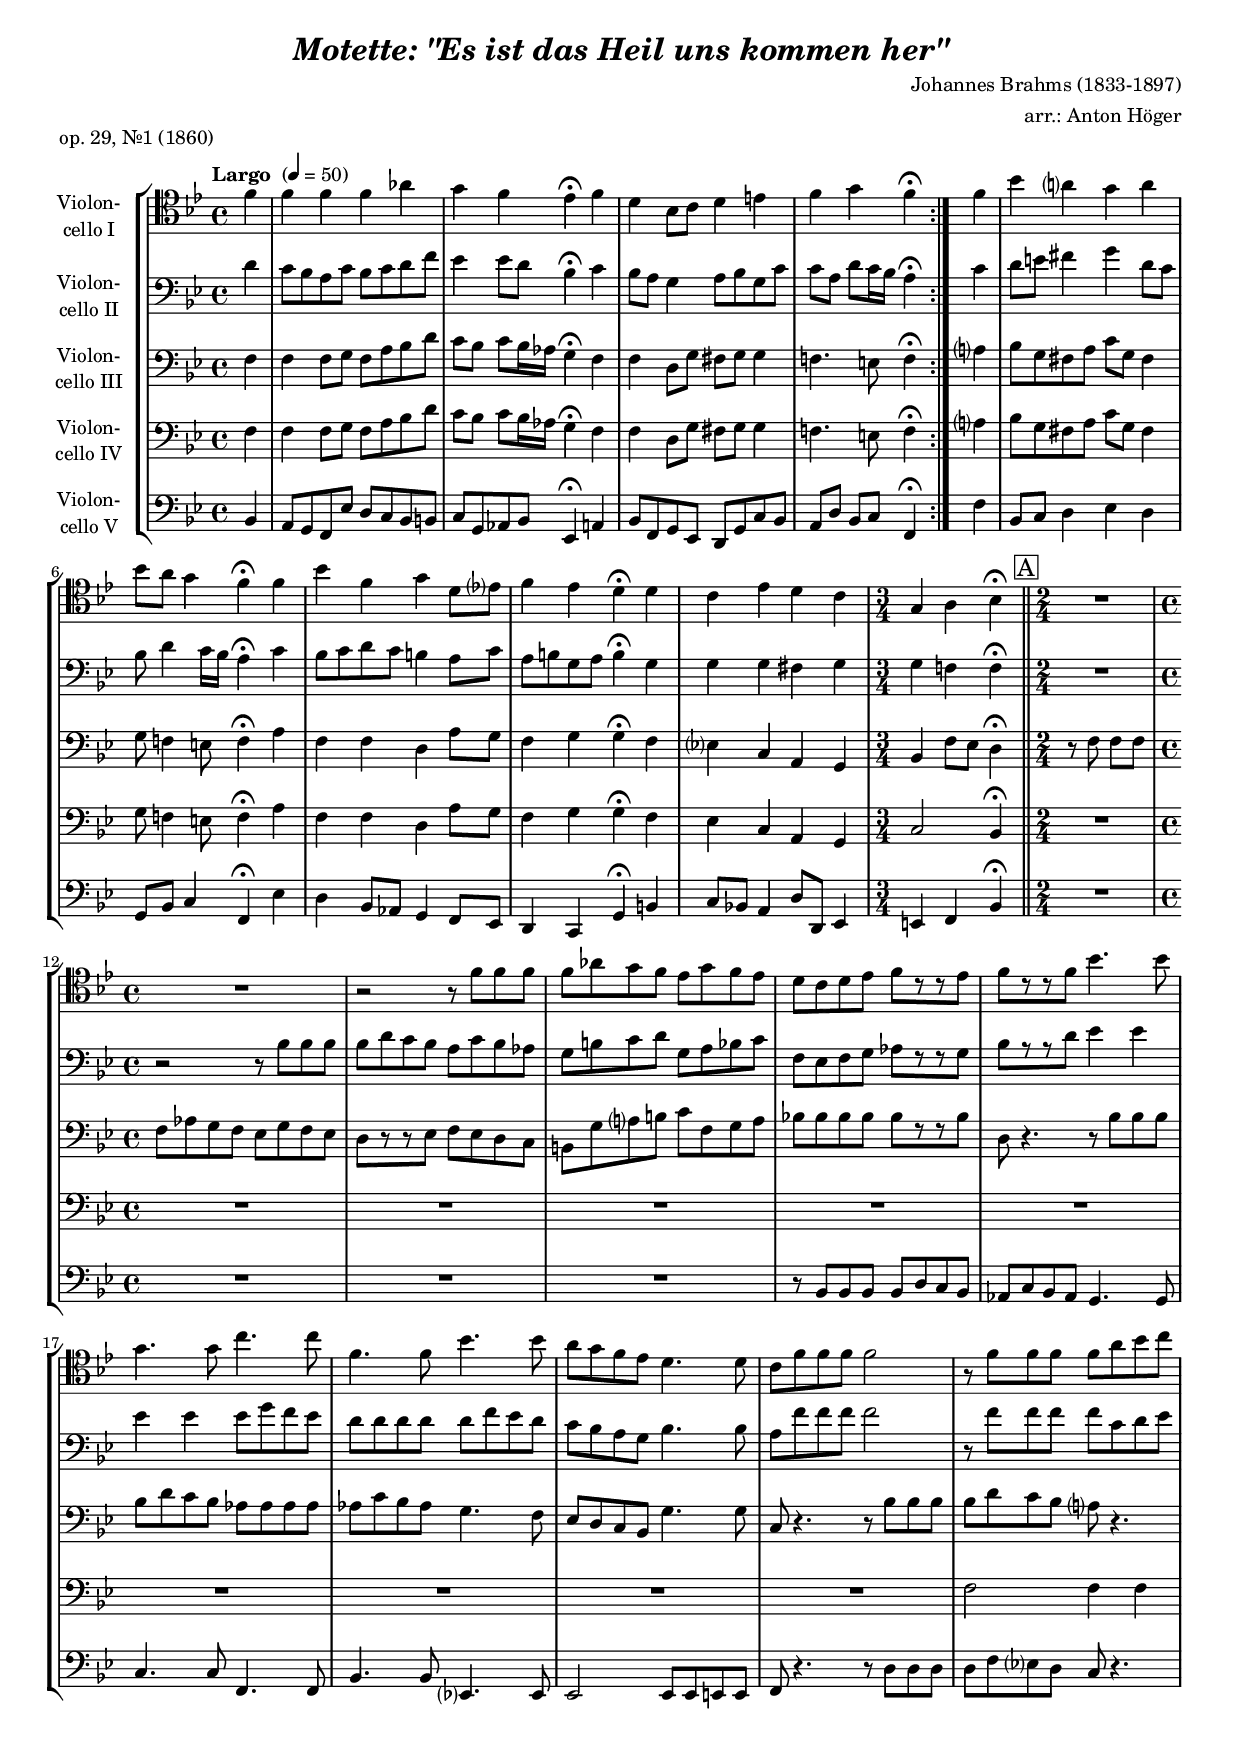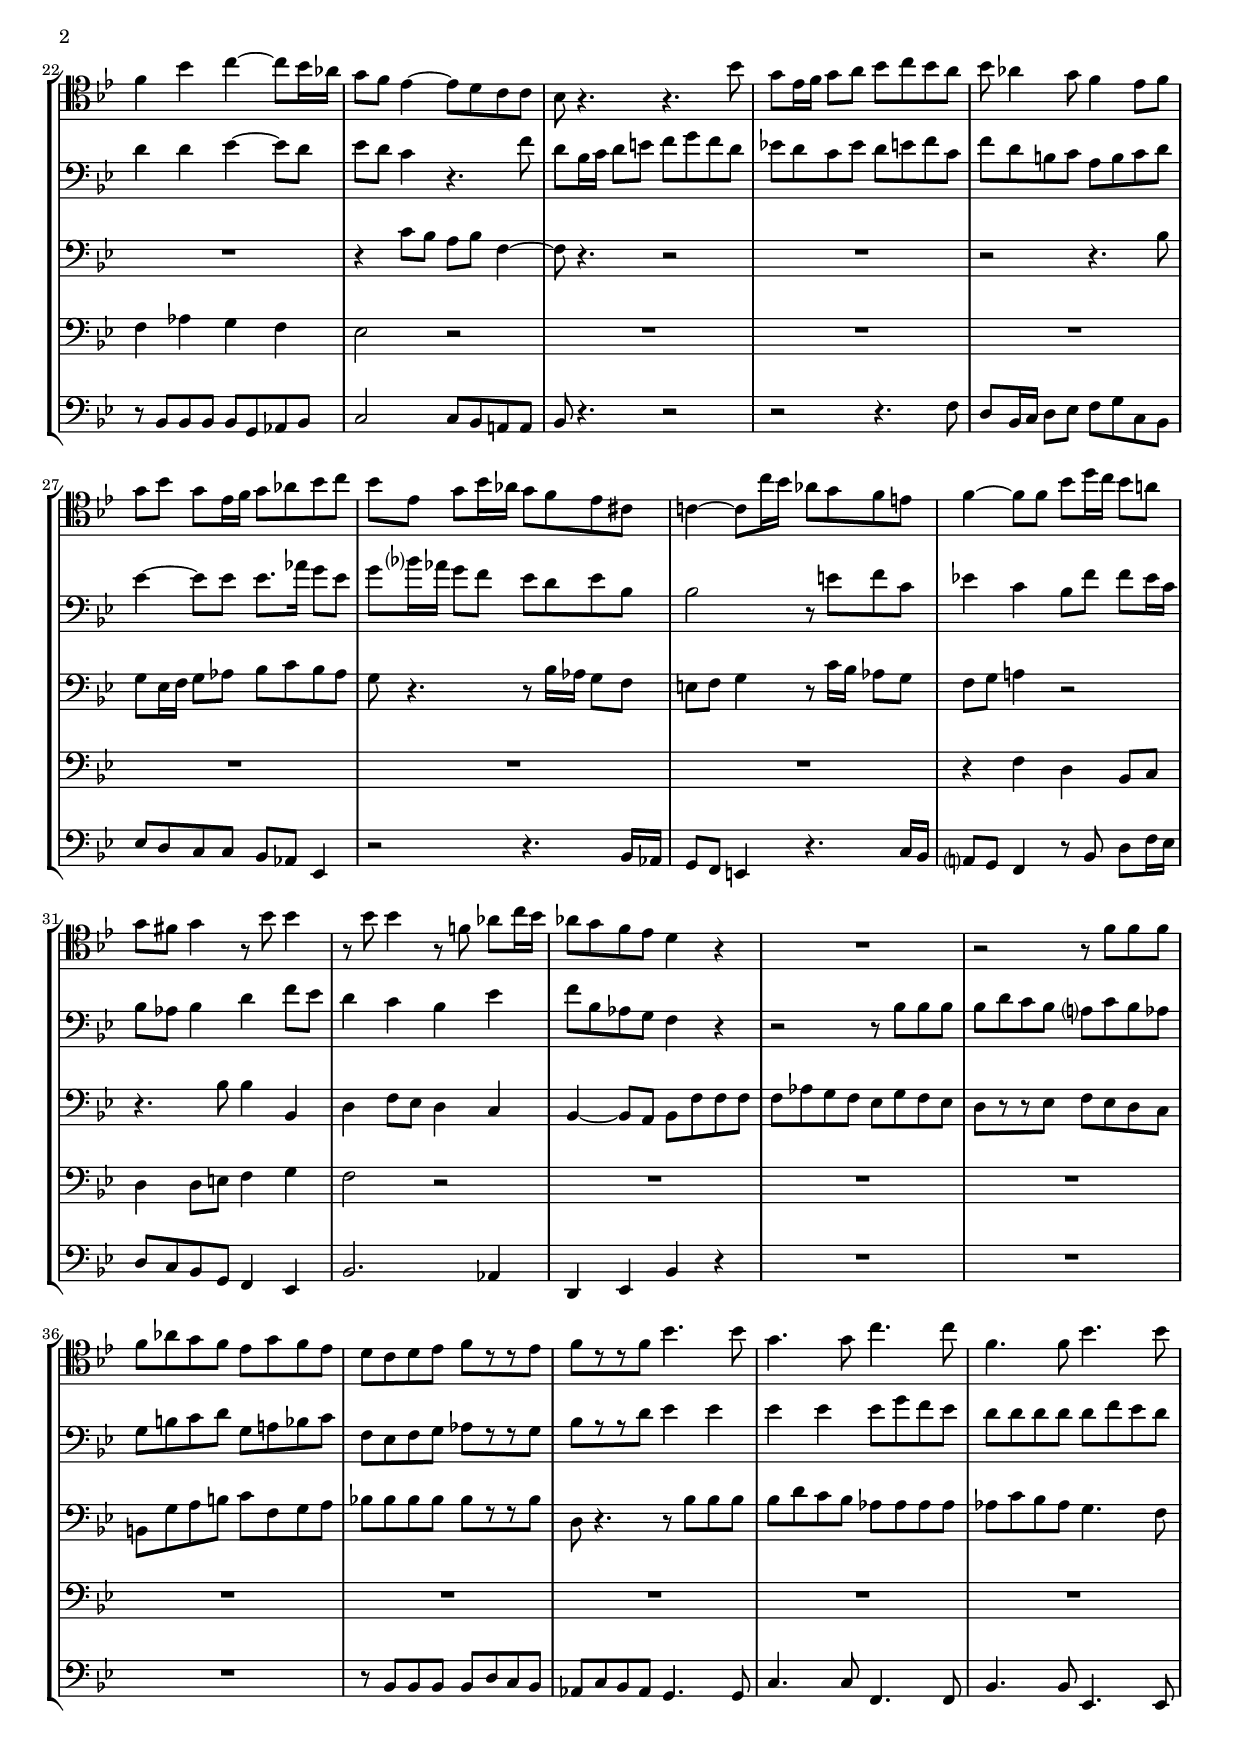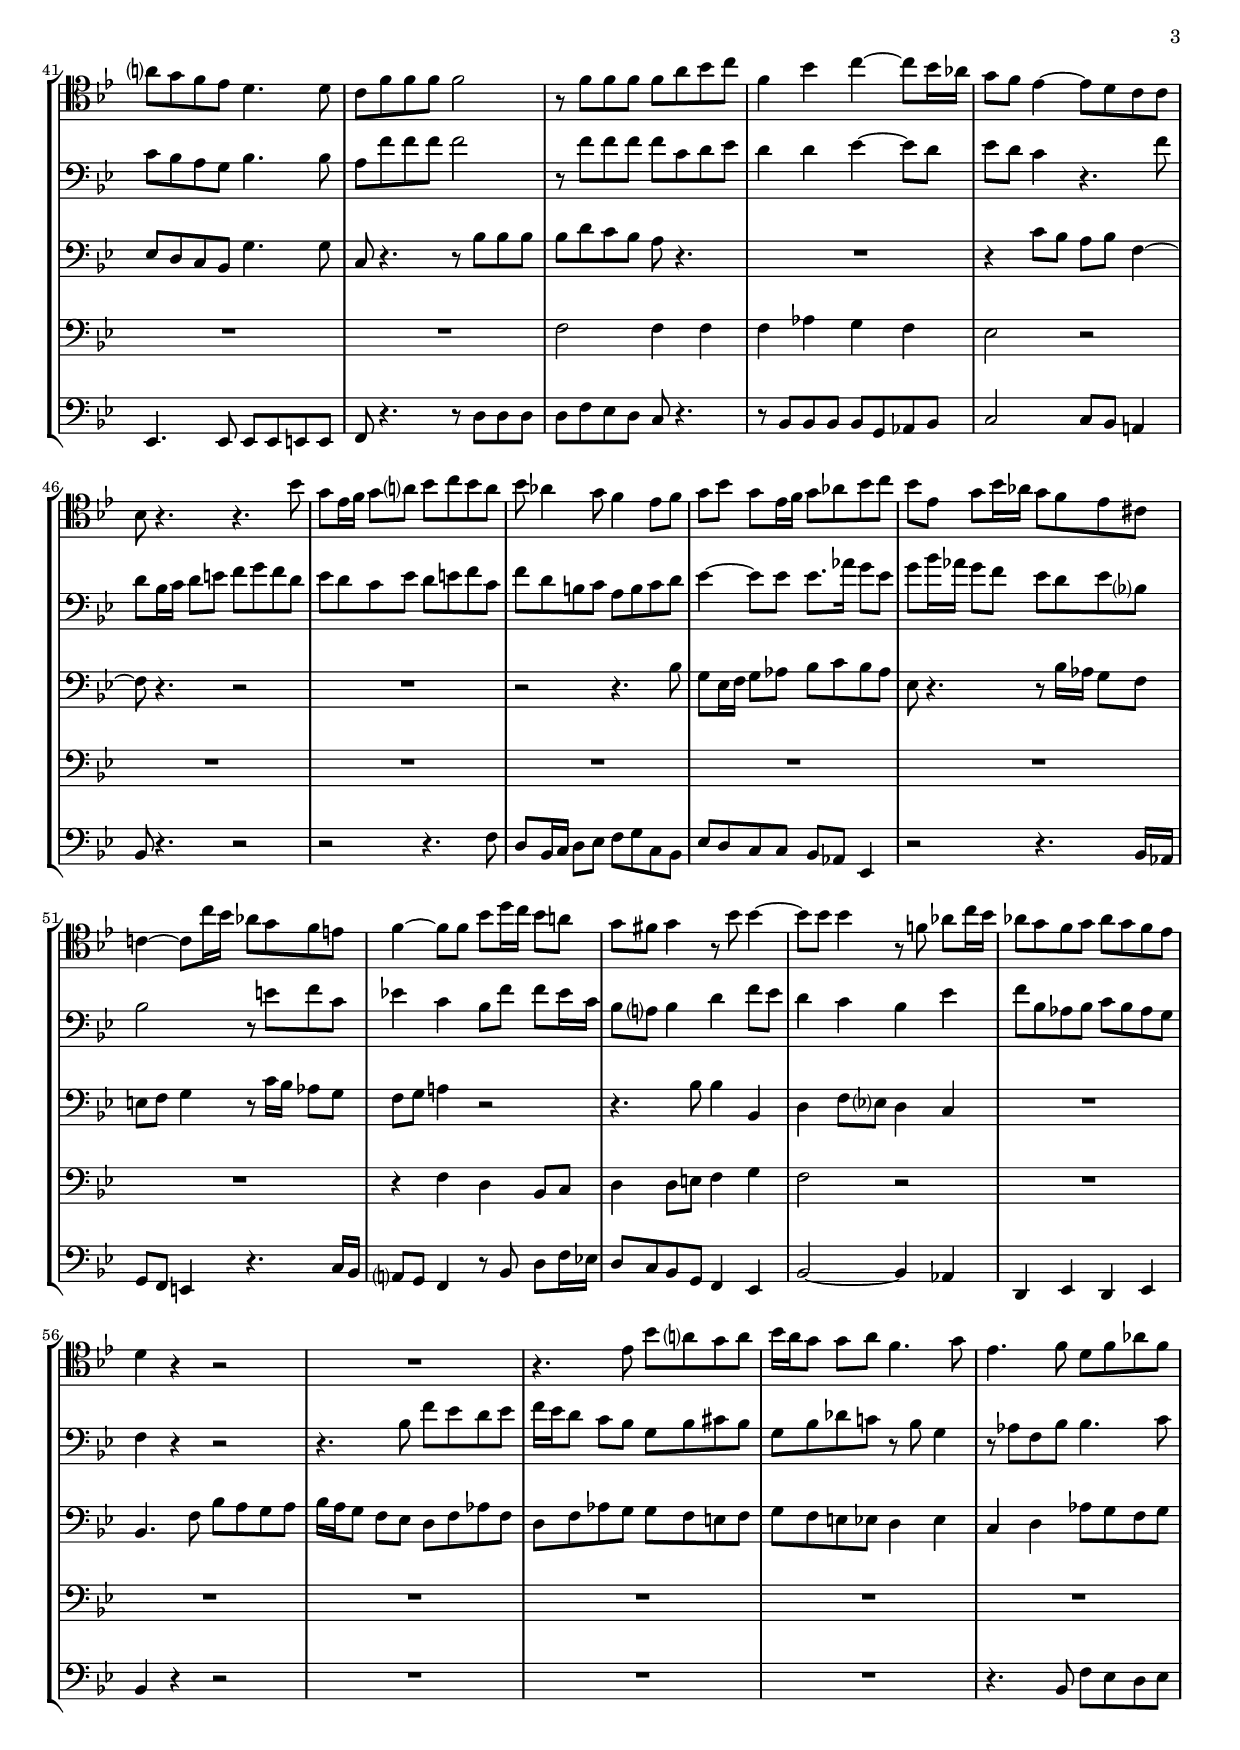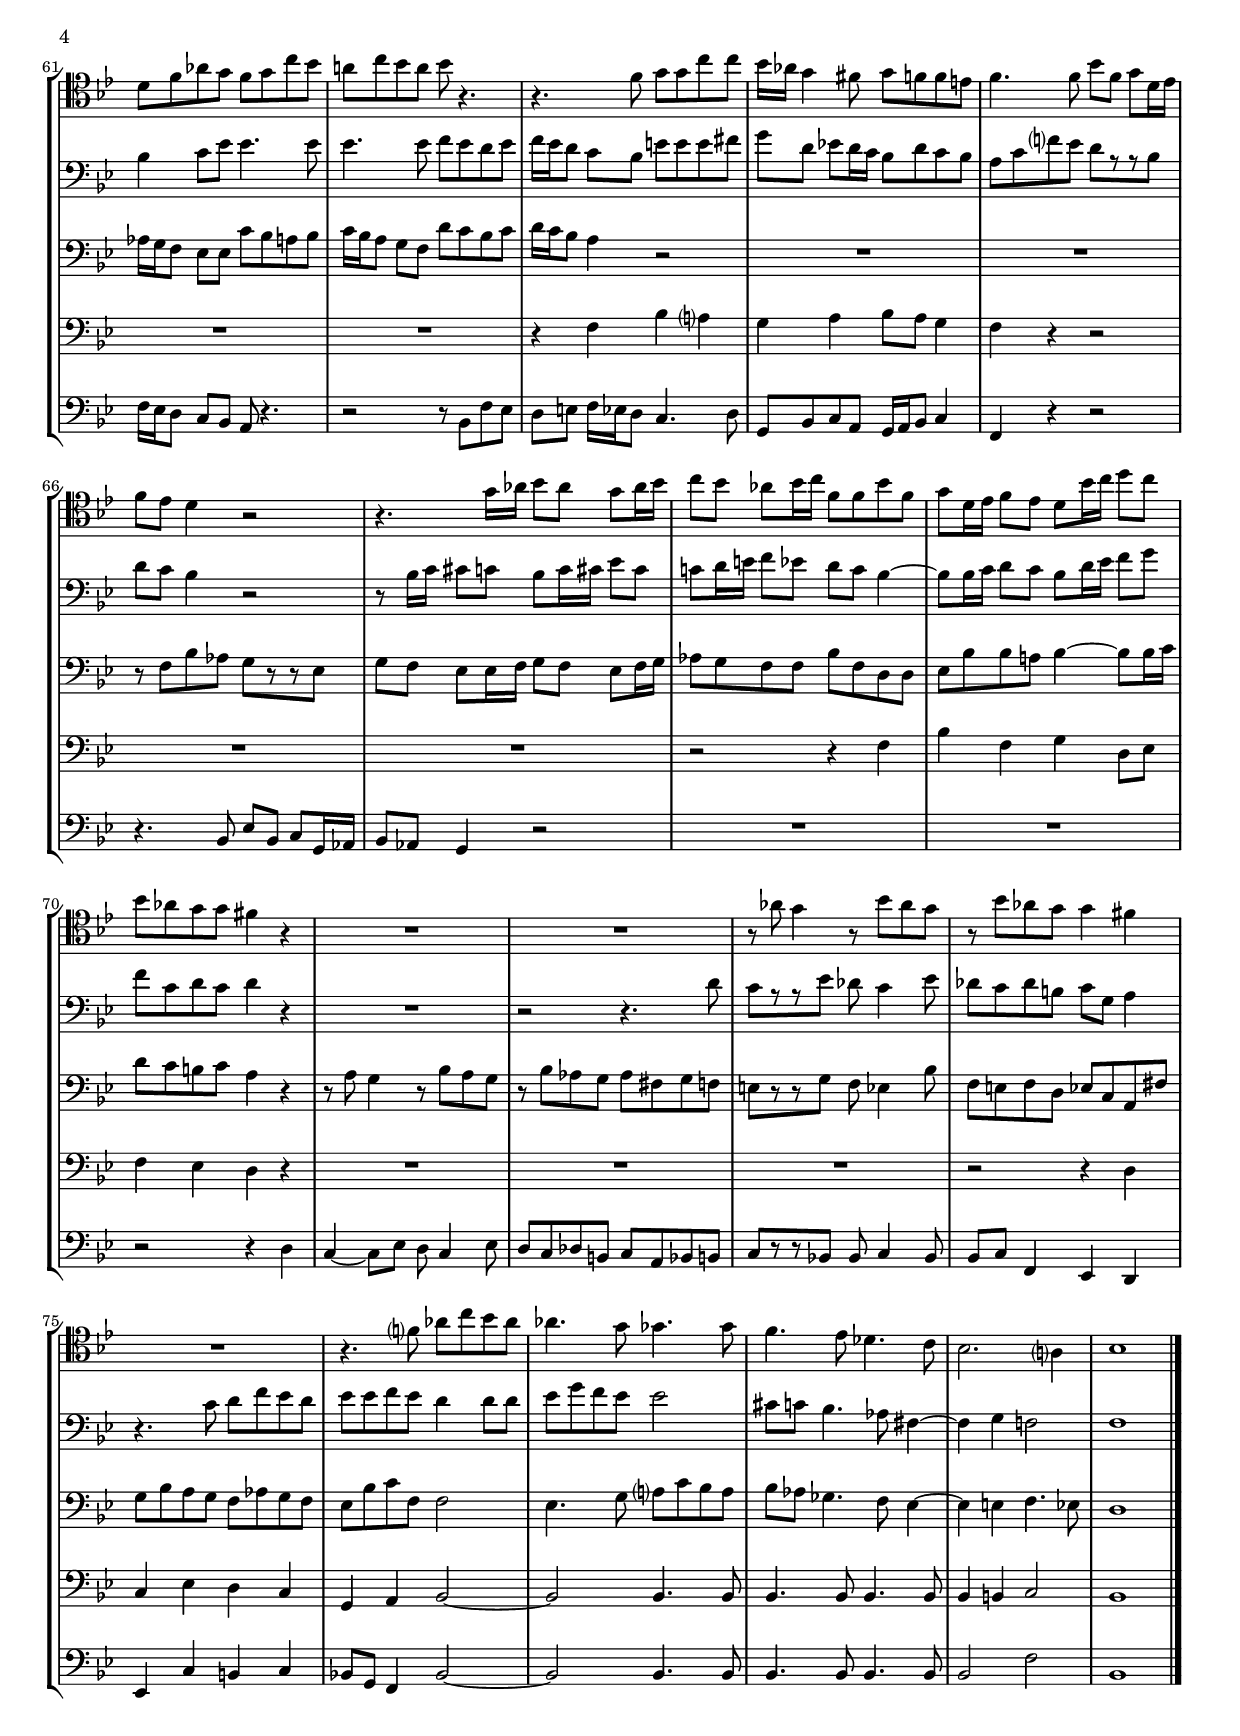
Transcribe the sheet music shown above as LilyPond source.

\version "2.18.2"
\include "deutsch.ly"
  
#(set-global-staff-size 17)

\header {
  title     = \markup \bold \italic "Motette: \"Es ist das Heil uns kommen her\""
  composer  = "Johannes Brahms (1833-1897)"
  arranger  = "arr.: Anton Höger"
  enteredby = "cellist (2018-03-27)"
  piece     = "op. 29, Nr.1 (1860)"
}

voiceconsts = {
  \key d \major
  \time 4/4
  \clef "bass"
%  \numericTimeSignature
  \compressFullBarRests
  % Set default beaming for all staves
% \set Timing.beamExceptions = #'()
% \set Timing.baseMoment     = #(ly:make-moment 1 4)
% \set Timing.beatStructure  = #'(1 1 1)
  \tempo "Largo " 4=50
}

micl = "clarinet"
mifl = "flute"
miob = "oboe"
mifh = "french horn"
misx = "tenor sax"
mist = "string ensemble 1"
miba = "cello"

boxa = { \bar "||" \mark \markup \box "A" \time 2/4 }

va = \relative c'' {
  \voiceconsts
  \clef "tenor"
  
  \repeat volta 2 {
    \partial 4 a4
    a a a c
    h a g\fermata a
    fis d8 e fis4 gis

    a h a\fermata
  }
  a
  d cis? h cis
  d8 cis h4 a\fermata a
  d a h fis8 g?

  a4 g fis\fermata fis
  e g fis e \time 3/4
  h cis d\fermata \boxa
  R2 \time 4/4
  R1

  r2 r8 a' a a
  a c h a g h a g
  fis e fis g a[ r r g]
  a[ r r a] d4. d8

  h4. h8 e4. e8
  a,4. a8 d4. d8
  cis h a g fis4. fis8
  e a a a a2

  r8 a a a a cis d e
  a,4 d e~ e8 d16 c
  h8 a g4~ g8 fis e e
  d r4. r d'8

  h g16 a h8 cis d e d cis
  d c4 h8 a4 g8 a
  h d h g16 a h8 c d e

  d g, h d16 c h8 a g eis
  e!4~ e8 e'16 d c8 h a gis
  a4~ a8 a d fis16 e d8 cis!

  h ais h4 r8 d d4
  r8 d d4 r8 a! c e16 d
  c8 h a g fis4 r
  R1

  r2 r8 a a a
  a c h a g h a g
  fis e fis g a[ r r g]
  a[ r r a] d4. d8

  h4. h8 e4. e8
  a,4. a8 d4. d8
  cis? h a g fis4. fis8
  e a a a a2

  r8 a a a a cis d e
  a,4 d e~ e8 d16 c
  h8 a g4~ g8 fis e e
  d r4. r d'8

  h g16 a h8 cis? d e d cis
  d c4 h8 a4 g8 a
  h d h g16 a h8 c d e

  d g, h d16 c h8 a g eis
  e!4~ e8 e'16 d c8 h a gis
  a4~ a8 a d fis16 e d8 cis!

  h ais h4 r8 d d4~
  d8 d d4 r8 a! c e16 d
  c8 h a h c h a g
  fis4 r r2

  R1
  r4. g8 d' cis? h cis
  d16 cis h8 h cis a4. h8
  g4. a8 fis a c a

  fis a c h a h e d
  cis! e d cis d r4.
  r a8 h h e e

  d16 c h4 ais8 h a a gis
  a4. a8 d a h fis16 g
  a8 g fis4 r2

  r4. h16 c d8 c h c16 d
  e8 d c d16 e a,8 a d a
  h fis16 g a8 g fis d'16 e fis8 e

  d c h h ais4 r
  R1*2
  r8 c h4 r8 d c h

  r d c h h4 ais
  R1
  r4. a?8 c e d c
  c4. h8 b4. b8

  a4. g8 f4. e8
  d2. cis?4
  d1 \bar "|."
}

vb = \relative c' {
  \voiceconsts

  \repeat volta 2 {
    \partial 4 fis4
    e8 d cis e d e fis a
    g4 g8 fis d4\fermata e
    d8 cis h4 cis8 d h e

    e cis fis e16 d cis4\fermata
  }
  e
  fis8 gis ais4 h fis8 e
  d fis4 e16 d cis4\fermata e
  d8 e fis e dis4 cis8 e

  cis dis h cis dis4\fermata h
  h h ais h \time 3/4
  h a! a\fermata \boxa
  R2 \time 4/4
  r2 r8 d d d

  d fis e d cis e d c
  h dis e fis h, cis d e
  a, g a h c[ r r h]
  d[ r r fis] g4 g

  g g g8 h a g
  fis fis fis fis fis a g fis
  e d cis h d4. d8
  cis a' a a a2

  r8 a a a a e fis g
  fis4 fis g~ g8 fis
  g fis e4 r4. a8
  fis d16 e fis8 gis a h a fis

  g! fis e g fis gis a e
  a fis dis e cis dis e fis
  g4~ g8 g g8. c16 h8 g

  h d?16 c h8 a g fis g d
  d2 r8 gis a e
  g!4 e d8 a' a g16 e

  d8 c d4 fis a8 g
  fis4 e d g
  a8 d, c h a4 r
  r2 r8 d d d

  d fis e d cis? e d c
  h dis e fis h, cis! d e
  a, g a h c[ r r h]
  d[ r r fis] g4 g

  g g g8 h a g
  fis fis fis fis fis a g fis
  e d cis h d4. d8
  cis a' a a a2

  r8 a a a a e fis g
  fis4 fis g4~ g8 fis
  g fis e4 r4. a8
  fis d16 e fis8 gis a h a fis

  g fis e g fis gis a e
  a fis dis e cis dis e fis
  g4~ g8 g g8. c16 h8 g

  h d16 c h8 a g fis g d?
  d2 r8 gis a e
  g!4 e d8 a' a g16 e

  d8 cis? d4 fis a8 g
  fis4 e d g
  a8 d, c d e d c h
  a4 r r2

  r4. d8 a' g fis g
  a16 g fis8 e d h d eis d
  h d f e! r d h4
  r8 c a d d4. e8

  d4 e8 g g4. g8
  g4. g8 a g fis g
  a16 g fis8 e d gis gis gis ais

  h fis g! fis16 e d8 fis e d
  cis e a? g fis[ r r d]
  fis e d4 r2

  r8 d16 e eis8 e d e16 eis g8 eis
  e! fis16 gis a8 g fis e d4~
  d8 d16 e fis8 e d fis16 g a8 h

  a e fis e fis4 r
  R1
  r2 r4. fis8
  e[ r r g] f e4 g8

  f e f dis e h cis4
  r4. e8 fis a g fis
  g g a g fis4 fis8 fis
  g h a g g2

  eis8 e d4. c8 ais4~
  ais h a!2
  a1 \bar "|."
}

vc = \relative c' {
  \voiceconsts

  \repeat volta 2 {
    \partial 4 a4
    a a8 h a cis d fis
    e d e d16 c h4\fermata a
    a fis8 h ais h h4

    a!4. gis8 a4\fermata
  }
  cis?
  d8 h ais cis e h ais4
  h8 a!4 gis8 a4\fermata cis
  a a fis cis'8 h

  a4 h h\fermata a
  g? e cis h \time 3/4
  d a'8 g fis4\fermata \boxa
  r8 a a a \time 4/4
  a c h a g h a g

  fis[ r r g] a g fis e
  dis h' cis? dis e a, h cis
  d! d d d d[ r r d]
  fis, r4. r8 d' d d

  d fis e d c c c c
  c e d c h4. a8
  g fis e d h'4. h8
  e, r4. r8 d' d d

  d fis e d cis? r4.
  R1
  r4 e8 d cis d a4~
  a8 r4. r2

  R1
  r2 r4. d8
  h g16 a h8 c d e d c

  h r4. r8 d16 c h8 a
  gis a h4 r8 e16 d c8 h
  a h cis!4 r2

  r4. d8 d4 d,
  fis a8 g fis4 e
  d4~ d8 cis d a' a a
  a c h a g h a g

  fis[ r r g] a g fis e
  dis h' cis dis e a, h cis
  d! d d d d[ r r d]
  fis, r4. r8 d' d d

  d fis e d c c c c
  c e d c h4. a8
  g fis e d h'4. h8
  e, r4. r8 d' d d

  d fis e d cis r4.
  R1
  r4 e8 d cis d a4~
  a8 r4. r2

  R1
  r2 r4. d8
  h g16 a h8 c d e d c

  g r4. r8 d'16 c h8 a
  gis a h4 r8 e16 d c8 h
  a h cis!4 r2

  r4. d8 d4 d,
  fis a8 g? fis4 e
  R1
  d4. a'8 d cis h cis

  d16 cis h8 a g fis a c a
  fis a c h h a gis a
  h a gis g fis4 g
  e fis c'8 h a h

  c16 h a8 g g e' d cis d
  e16 d cis8 h a fis' e d e
  fis16 e d8 cis4 r2

  R1*2
  r8 a d c h[ r r g]

  h8 a g g16 a h8 a g a16 h
  c8 h a a d a fis fis
  g d' d cis! d4~ d8 d16 e

  fis8 e dis e cis4 r
  r8 cis h4 r8 d cis h
  r d c h c ais h a
  gis[ r r h] a g4 d'8

  a gis a fis g e cis ais'
  h d cis h a c h a
  g d' e a, a2
  g4. h8 cis? e d cis

  d c b4. a8 g4~
  g gis a4. g8
  fis1 \bar "|."
}

vd = \relative c' {
  \voiceconsts

  \repeat volta 2 {
    \partial 4 a4
    a a8 h a cis d fis
    e d e d16 c h4\fermata a
    a fis8 h ais h h4

    a!4. gis8 a4\fermata
  }
  cis?
  d8 h ais cis e h ais4
  h8 a!4 gis8 a4\fermata cis
  a a fis cis'8 h

  a4 h h\fermata a
  g e cis h \time 3/4
  e2 d4\fermata \boxa
  R2 \time 4/4
  R1*9

  a'2 a4 a
  a c h a
  g2 r
  R1*6
  r4 a fis d8 e

  fis4 fis8 gis a4 h
  a2 r
  R1*10

  a2 a4 a
  a c h a
  g2 r
  R1*6
  r4 a fis d8 e

  fis4 fis8 gis a4 h
  a2 r
  R1*8
  r4 a d cis?

  h cis d8 cis h4
  a r r2
  R1*2
  r2 r4 a
  d a h fis8 g

  a4 g fis r
  R1*3

  r2 r4 fis
  e g fis e
  h cis d2~
  d d4. d8

  d4. d8 d4. d8
  d4 dis e2
  d1 \bar "|."
}

ve = \relative c {
  \voiceconsts

  \repeat volta 2 {
    \partial 4 d4
    cis8 h a g' fis e d dis
    e h c d g,4\fermata cis4
    d8 a h g fis h e d

    cis fis d[ e] a,4\fermata
  }
  a'
  d,8 e fis4 g fis
  h,8 d e4 a,\fermata g'
  fis d8 c h4 a8 g

  fis4 e h'\fermata dis
  e8 d! cis4 fis8 fis, g4 \time 3/4
  gis a d\fermata \boxa
  R2 \time 4/4

  R1*3
  r8 d d d d fis e d
  c e d c h4. h8

  e4. e8 a,4. a8
  d4. d8 g,?4. g8
  g2 g8 g gis gis
  a r4. r8 fis' fis fis

  fis a g? fis e r4.
  r8 d d d d h c d
  e2 e8 d cis! cis
  d r4. r2

  r2 r4. a'8
  fis d16 e fis8 g a h e, d
  g fis e e d c g4

  r2 r4. d'16 c
  h8 a gis4 r4. e'16 d
  cis?8 h a4 r8 d fis a16 g

  fis8 e d h a4 g
  d'2. c4
  fis, g d' r
  
  R1*3
  r8 d d d d fis e d
  c e d c h4. h8

  e4. e8 a,4. a8
  d4. d8 g,4. g8
  g4. g8 g g gis gis
  a r4. r8 fis' fis fis

  fis a g fis e r4.
  r8 d d d d h c d
  e2 e8 d cis!4
  d8 r4. r2

  r r4. a'8
  fis d16 e fis8 g a h e, d
  g fis e e d c g4

  r2 r4. d'16 c
  h8 a gis4 r4. e'16 d
  cis?8 h a4 r8 d fis a16 g!

  fis8 e d h a4 g
  d'2~ d4 c
  fis, g fis g
  d' r r2

  R1*3
  r4. d8 a' g fis g

  a16 g fis8 e d cis r4.
  r2 r8 d a' g
  fis gis a16 g fis8 e4. fis8

  h, d e cis h16 cis d8 e4
  a, r r2
  r4. d8 g d e h16 c

  d8 c h4 r2
  R1*2

  r2 r4 fis'
  e4~ e8 g fis e4 g8
  fis e f dis e cis d dis
  e[ r r d!] d e4 d8

  d e a,4 g fis
  g e' dis e
  d!8 h a4 d2~
  d d4. d8

  d4. d8 d4. d8
  d2 a'
  d,1 \bar "|."
}


music = \new StaffGroup <<

      \new Staff {
	\set Staff.midiInstrument = \miba
	\set Staff.instrumentName = \markup \center-column { "Violon-" "cello I" }
	\transpose d b, { \va }
      }

      \new Staff {
	\set Staff.midiInstrument = \miba
	\set Staff.instrumentName = \markup \center-column { "Violon-" "cello II" }
	\transpose d b, { \vb }
      }

      \new Staff {
	\set Staff.midiInstrument = \miba
	\set Staff.instrumentName = \markup \center-column { "Violon-" "cello III" }
	\transpose d b, { \vc }
      }

      \new Staff {
	\set Staff.midiInstrument = \miba
	\set Staff.instrumentName = \markup \center-column { "Violon-" "cello IV" }
	\transpose d b, { \vd }
      }

      \new Staff {
	\set Staff.midiInstrument = \miba
	\set Staff.instrumentName = \markup \center-column { "Violon-" "cello V" }
	\transpose d b, { \ve }
      }
>>

\book {
  \score {
    \music
    \layout {}
  }

  \score {
    \unfoldRepeats \music

    \midi {
      \context {
        \Score
      }
    }
  }
}
